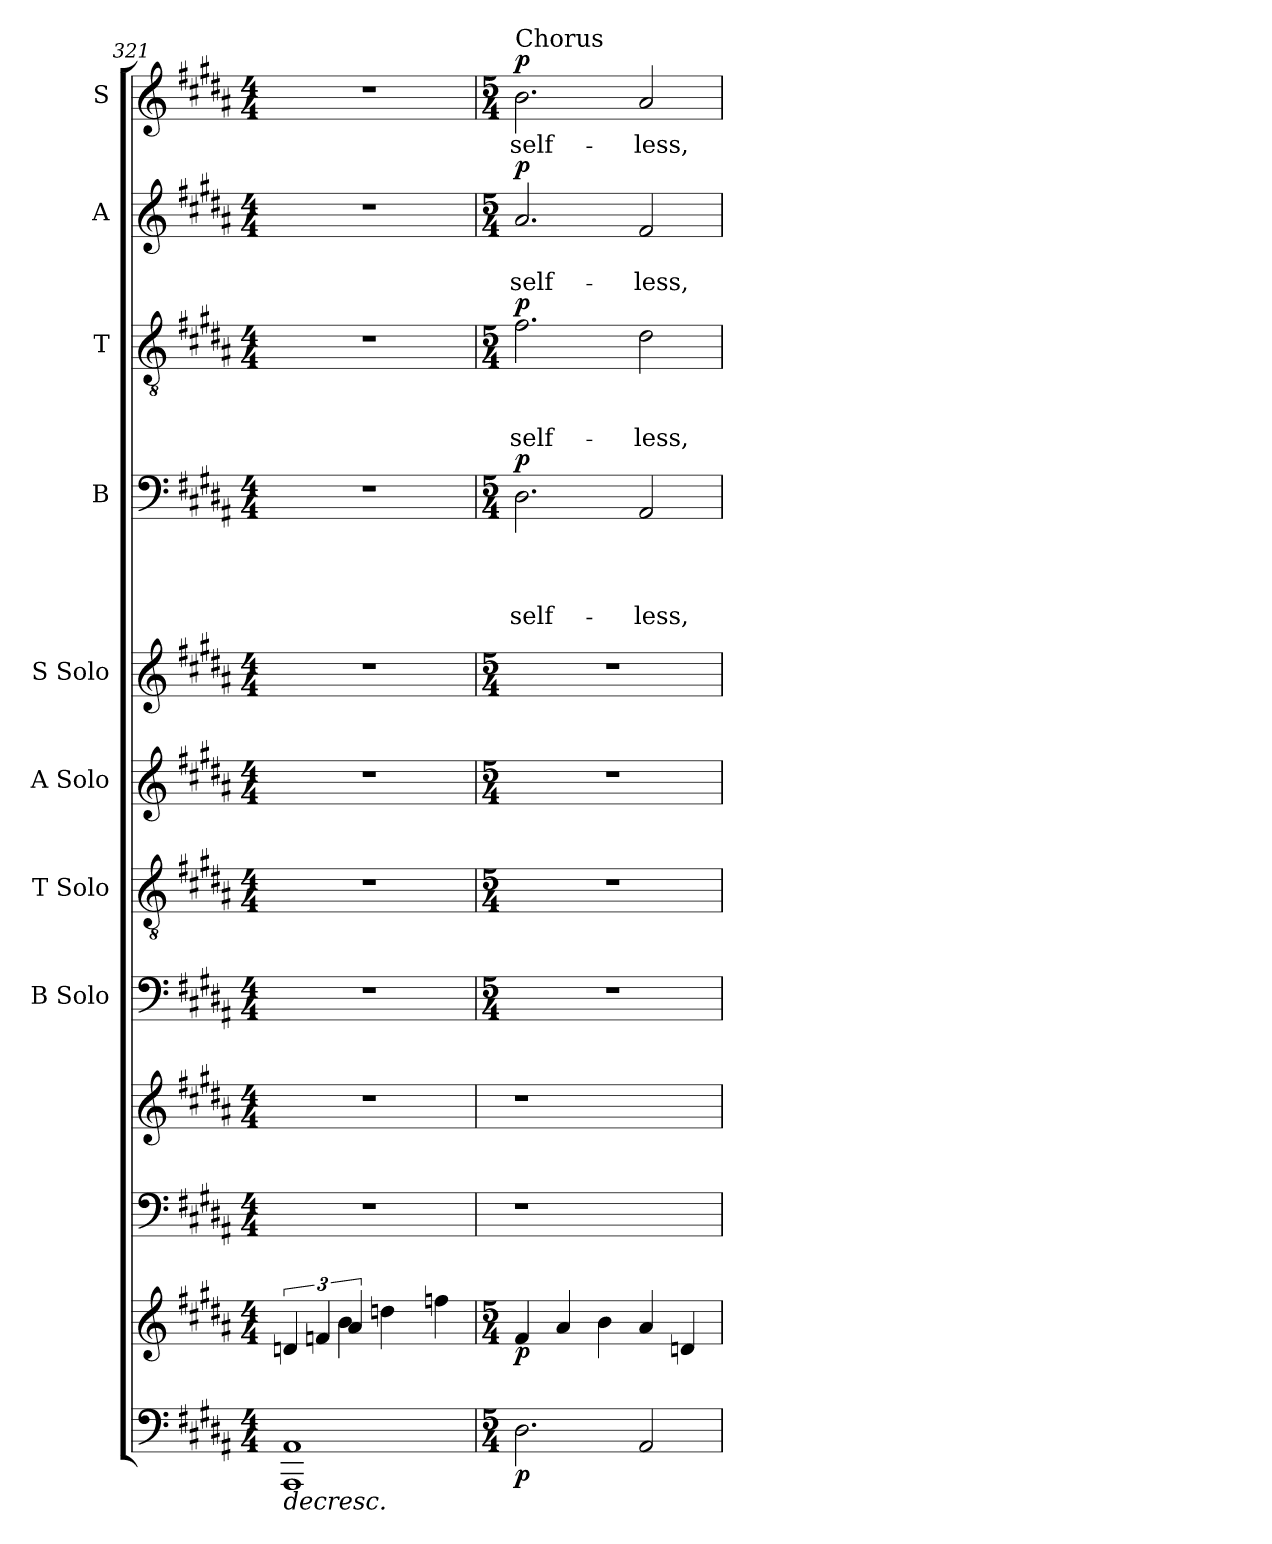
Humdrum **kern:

**kern	**dynam	**kern	**dynam	**kern	**kern	**kern	**kern	**kern	**kern	**kern	**text	**text	**text	**text	**dynam	**kern	**text	**text	**text	**dynam	**kern	**text	**text	**dynam	**kern	**text	**dynam
*part12	*part12	*part11	*part11	*part10	*part9	*part8	*part7	*part6	*part5	*part4	*part4	*part4	*part4	*part4	*part4	*part3	*part3	*part3	*part3	*part3	*part2	*part2	*part2	*part2	*part1	*part1	*part1
*staff12	*staff12	*staff11	*staff11	*staff10	*staff9	*staff8	*staff7	*staff6	*staff5	*staff4	*staff4	*staff4	*staff4	*staff4	*staff4	*staff3	*staff3	*staff3	*staff3	*staff3	*staff2	*staff2	*staff2	*staff2	*staff1	*staff1	*staff1
*	*	*	*	*	*	*I"B Solo	*I"T Solo	*I"A Solo	*I"S Solo	*I"B	*	*	*	*	*	*I"T	*	*	*	*	*I"A	*	*	*	*I"S	*	*
*clefF4	*	*clefG2	*	*clefF4	*clefG2	*clefF4	*clefGv2	*clefG2	*clefG2	*clefF4	*	*	*	*	*	*clefGv2	*	*	*	*	*clefG2	*	*	*	*clefG2	*	*
*k[f#c#g#d#a#]	*	*k[f#c#g#d#a#]	*	*k[f#c#g#d#a#]	*k[f#c#g#d#a#]	*k[f#c#g#d#a#]	*k[f#c#g#d#a#]	*k[f#c#g#d#a#]	*k[f#c#g#d#a#]	*k[f#c#g#d#a#]	*	*	*	*	*	*k[f#c#g#d#a#]	*	*	*	*	*k[f#c#g#d#a#]	*	*	*	*k[f#c#g#d#a#]	*	*
*B:	*	*B:	*	*B:	*B:	*B:	*B:	*B:	*B:	*B:	*	*	*	*	*	*B:	*	*	*	*	*B:	*	*	*	*B:	*	*
*M4/4	*	*M4/4	*	*M4/4	*M4/4	*M4/4	*M4/4	*M4/4	*M4/4	*M4/4	*	*	*	*	*	*M4/4	*	*	*	*	*M4/4	*	*	*	*M4/4	*	*
=321	=321	=321	=321	=321	=321	=321	=321	=321	=321	=321	=321	=321	=321	=321	=321	=321	=321	=321	=321	=321	=321	=321	=321	=321	=321	=321	=321
!	!LO:HP:b	!	!	!	!	!	!	!	!	!	!	!	!	!	!	!	!	!	!	!	!	!	!	!	!	!	!
*	*	*^	*	*	*	*	*	*	*	*	*	*	*	*	*	*	*	*	*	*	*	*	*	*	*	*	*
1AAA# 1AA#	>	6dn/	3ryy	.	1r	1r	1r	1r	1r	1r	1r	.	.	.	.	.	1r	.	.	.	.	1r	.	.	.	1r	.	.
.	.	6fn/	.	.	.	.	.	.	.	.	.	.	.	.	.	.	.	.	.	.	.	.	.	.	.	.	.	.
.	.	6a#/	4b\	.	.	.	.	.	.	.	.	.	.	.	.	.	.	.	.	.	.	.	.	.	.	.	.	.
.	.	4ddn<\	.	.	.	.	.	.	.	.	.	.	.	.	.	.	.	.	.	.	.	.	.	.	.	.	.	.
.	.	.	12%5ryy	.	.	.	.	.	.	.	.	.	.	.	.	.	.	.	.	.	.	.	.	.	.	.	.	.
.	.	4ffn\	.	.	.	.	.	.	.	.	.	.	.	.	.	.	.	.	.	.	.	.	.	.	.	.	.	.
*	*	*v	*v	*	*	*	*	*	*	*	*	*	*	*	*	*	*	*	*	*	*	*	*	*	*	*	*	*
=322	=322	=322	=322	=322	=322	=322	=322	=322	=322	=322	=322	=322	=322	=322	=322	=322	=322	=322	=322	=322	=322	=322	=322	=322	=322	=322	=322
*M5/4	*	*M5/4	*	*	*	*M5/4	*M5/4	*M5/4	*M5/4	*M5/4	*	*	*	*	*	*M5/4	*	*	*	*	*M5/4	*	*	*	*M5/4	*	*
!	!	!	!	!	!	!	!	!	!	!	!	!	!	!	!	!	!	!	!	!	!	!	!	!	!LO:TX:a:t=Chorus	!	!
!	!LO:DY:b	!	!LO:DY:b	!	!	!LO:N:vis=1	!LO:N:vis=1	!LO:N:vis=1	!LO:N:vis=1	!	!	!	!	!LO:LY:b	!LO:DY:a	!	!	!	!LO:LY:b	!LO:DY:a	!	!	!LO:LY:b	!LO:DY:a	!	!LO:LY:b	!LO:DY:a
2.D#\	p	4f#/	p	1r	1r	4%5r	4%5r	4%5r	4%5r	2.D#\	.	.	.	-self-	p	2.f#\	.	.	-self-	p	2.a#/	.	-self-	p	2.b\	-self-	p
.	.	4a#/	.	.	.	.	.	.	.	.	.	.	.	.	.	.	.	.	.	.	.	.	.	.	.	.	.
.	.	4b\	.	.	.	.	.	.	.	.	.	.	.	.	.	.	.	.	.	.	.	.	.	.	.	.	.
!	!	!	!	!	!	!	!	!	!	!	!	!	!	!LO:LY:b	!	!	!	!	!LO:LY:b	!	!	!	!LO:LY:b	!	!	!LO:LY:b	!
2AA#/	]	4a#/	.	.	.	.	.	.	.	2AA#/	.	.	.	-less,	.	2d#\	.	.	-less,	.	2f#/	.	-less,	.	2a#/	-less,	.
.	.	4dn/	.	4ryy	4ryy	.	.	.	.	.	.	.	.	.	.	.	.	.	.	.	.	.	.	.	.	.	.
=	=	=	=	=	=	=	=	=	=	=	=	=	=	=	=	=	=	=	=	=	=	=	=	=	=	=	=
*-	*-	*-	*-	*-	*-	*-	*-	*-	*-	*-	*-	*-	*-	*-	*-	*-	*-	*-	*-	*-	*-	*-	*-	*-	*-	*-	*-
